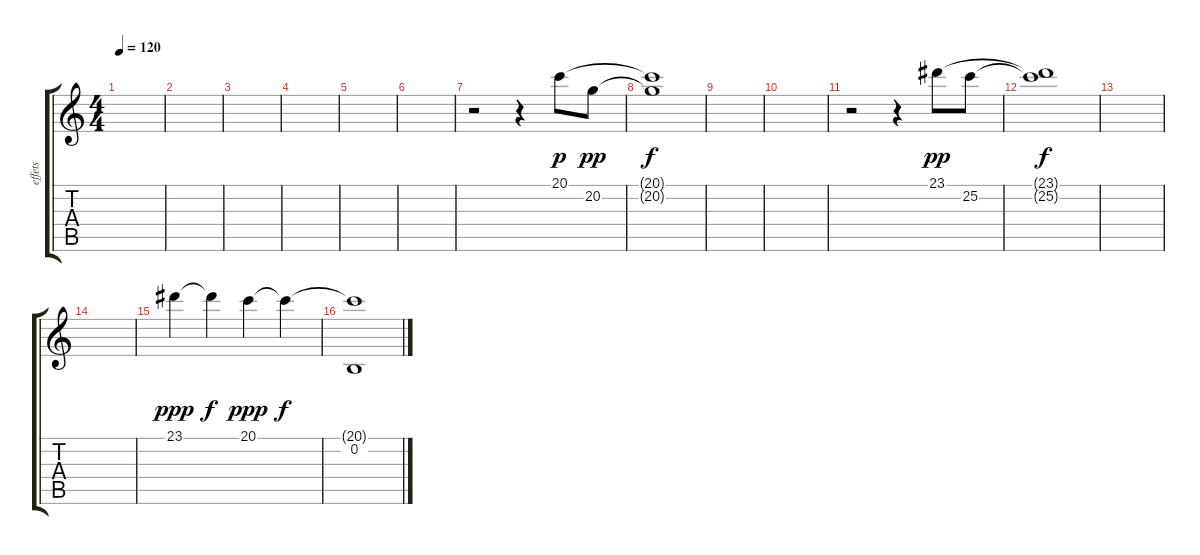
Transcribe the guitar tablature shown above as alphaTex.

\track ("effets" "effets") {instrument fx7echoes}
\staff {score tabs}
\tuning (E4 B3 G3 D3 A2 E2) {hide}
\ts (4 4)
\tempo 120
\clef g2
\ks c
|
|
|
|
|
|
r.2 r.4 20.1.8{dy p} 20.2.8{dy pp} |
(20.1{t} 20.2{t}).1{dy f} |
|
|
r.2 r.4 23.1.8{dy pp} 25.2.8 |
(23.1{t} 25.2{t}).1{dy f} |
|
|
23.1.4{dy ppp} 23.1{t}.4{dy f} 20.1.4{dy ppp} 20.1{t}.4{dy f} |
(20.1{t} 0.2).1
